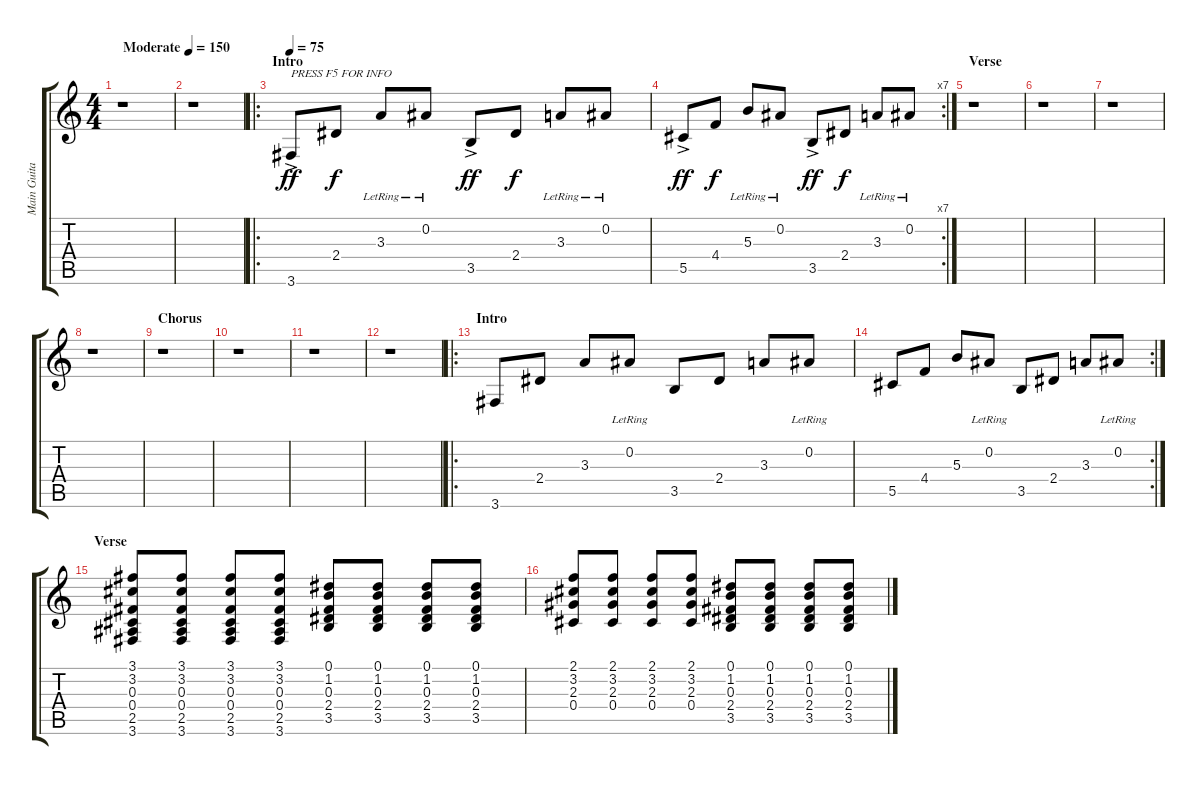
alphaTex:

\track ("Main Guitar (Rivers Cuomo)" "Main Guita") {instrument electricguitarclean}
\staff {score tabs}
\tuning (Eb4 Bb3 Gb3 Db3 Ab2 Eb2) {hide}
\ts (4 4)
\tempo (150 "Moderate")
\clef g2
\ks c
r.1{dy ff instrument electricguitarclean} |
r.1 |
\ro
\section ("" "Intro")
\tempo 75
3.6{ac}.8{txt "PRESS F5 FOR INFO"} 2.4.8{dy f} 3.3{lr}.8 0.2{lr}.8 3.5{ac}.8{dy ff} 2.4.8{dy f} 3.3{lr}.8 0.2{lr}.8 |
\rc 7
5.5{ac}.8{dy ff} 4.4.8{dy f} 5.3{lr}.8 0.2{lr}.8 3.5{ac}.8{dy ff} 2.4.8{dy f} 3.3{lr}.8 0.2{lr}.8 |
\section ("" "Verse")
r.1 |
r.1 |
r.1 |
r.1 |
\section ("" "Chorus")
r.1 |
r.1 |
r.1 |
r.1 |
\ro
\section ("" "Intro")
3.6.8 2.4.8 3.3.8 0.2{lr}.8 3.5.8 2.4.8 3.3.8 0.2{lr}.8 |
\rc 2
5.5.8 4.4.8 5.3.8 0.2{lr}.8 3.5.8 2.4.8 3.3.8 0.2{lr}.8 |
\section ("" "Verse")
(3.1 3.2 0.3 0.4 2.5 3.6).8 (3.1 3.2 0.3 0.4 2.5 3.6).8 (3.1 3.2 0.3 0.4 2.5 3.6).8 (3.1 3.2 0.3 0.4 2.5 3.6).8 (0.1 1.2 0.3 2.4 3.5).8 (0.1 1.2 0.3 2.4 3.5).8 (0.1 1.2 0.3 2.4 3.5).8 (0.1 1.2 0.3 2.4 3.5).8 |
(2.1 3.2 2.3 0.4).8 (2.1 3.2 2.3 0.4).8 (2.1 3.2 2.3 0.4).8 (2.1 3.2 2.3 0.4).8 (0.1 1.2 0.3 2.4 3.5).8 (0.1 1.2 0.3 2.4 3.5).8 (0.1 1.2 0.3 2.4 3.5).8 (0.1 1.2 0.3 2.4 3.5).8
